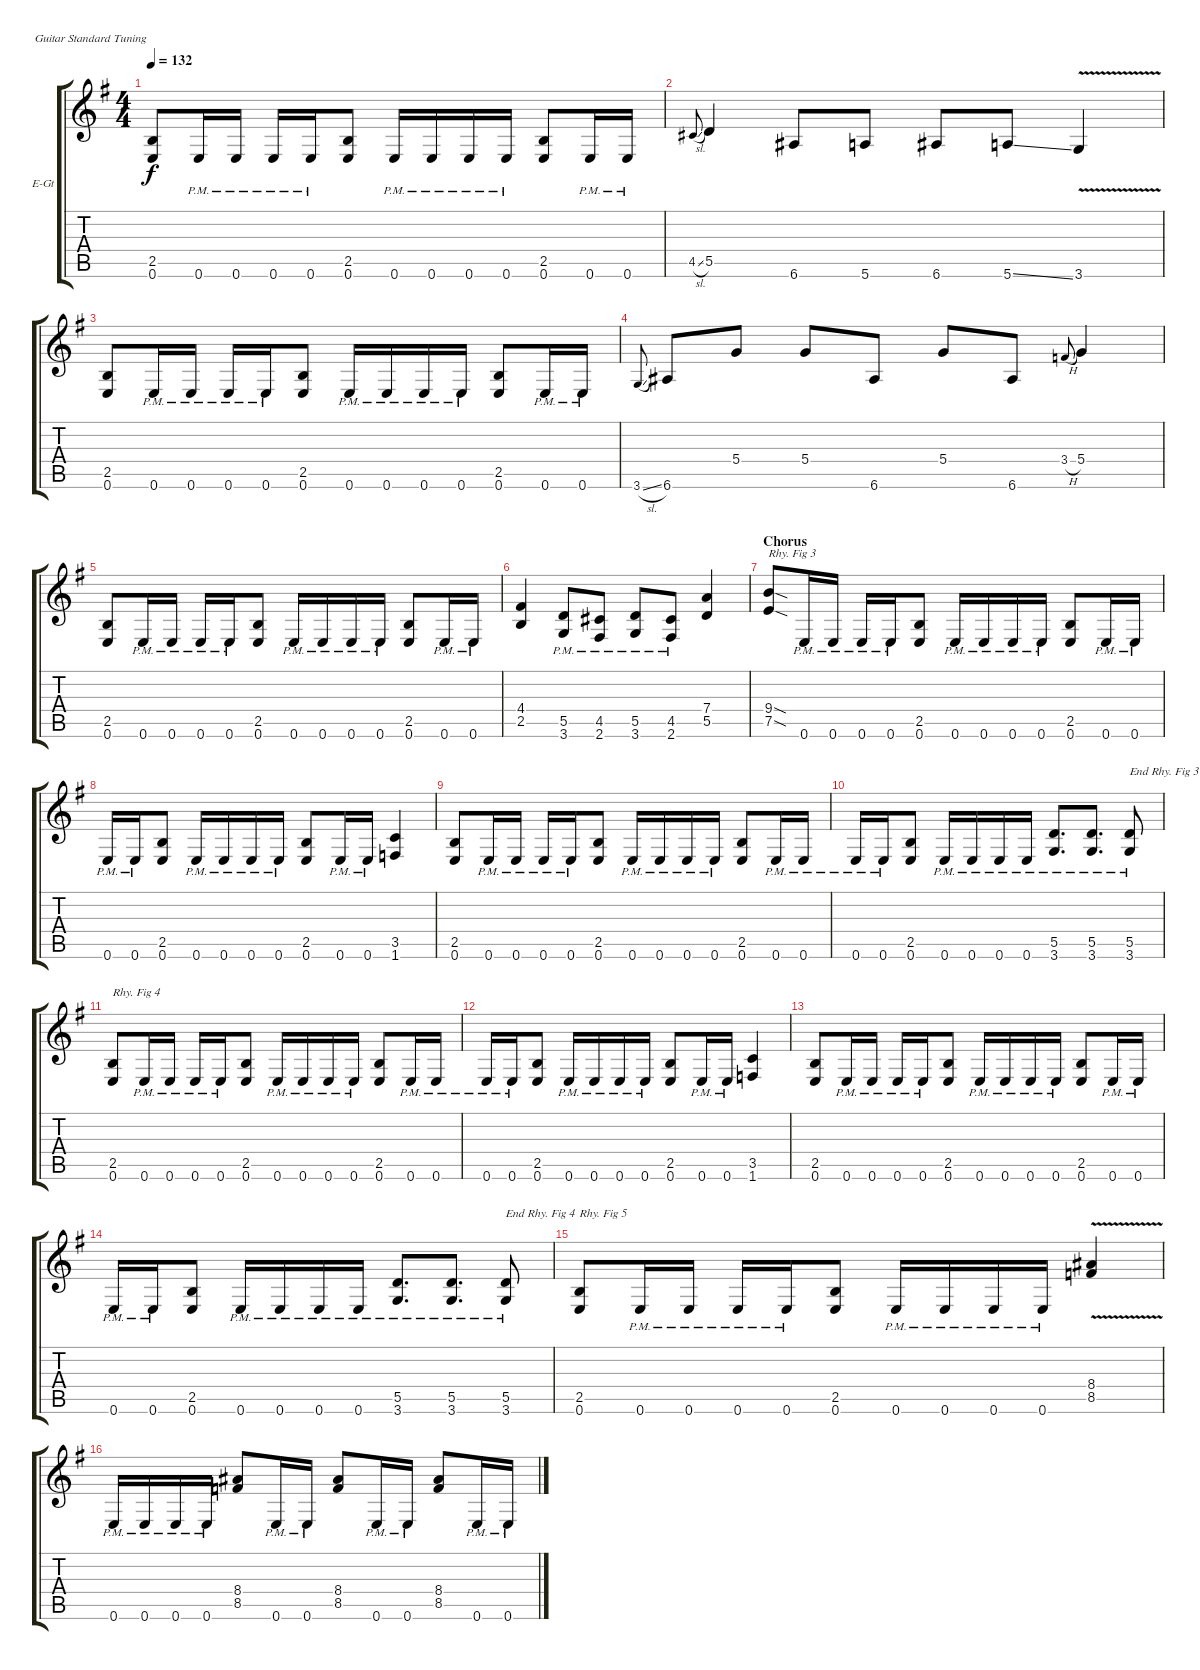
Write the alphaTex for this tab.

\bracketExtendMode groupsimilarinstruments
\firstSystemTrackNameOrientation horizontal
\otherSystemsTrackNameOrientation horizontal
\track ("Guitar 1" "E-Gt") {instrument distortionguitar}
\staff {score tabs}
\tuning (E4 B3 G3 D3 A2 E2)
\ts (4 4)
\tempo 132
\clef g2
\ks g
(2.5 0.6).8{dy f} 0.6{pm}.16 0.6{pm}.16 0.6{pm}.16 0.6{pm}.16 (2.5 0.6).8 0.6{pm}.16 0.6{pm}.16 0.6{pm}.16 0.6{pm}.16 (2.5 0.6).8 0.6{pm}.16 0.6{pm}.16 |
4.5{sl}.8{gr onbeat} 5.5.4 6.6.8 5.6.8 6.6.8 5.6{ss}.8 3.6{v}.4 |
(2.5 0.6).8 0.6{pm}.16 0.6{pm}.16 0.6{pm}.16 0.6{pm}.16 (2.5 0.6).8 0.6{pm}.16 0.6{pm}.16 0.6{pm}.16 0.6{pm}.16 (2.5 0.6).8 0.6{pm}.16 0.6{pm}.16 |
3.6{sl}.8{gr onbeat} 6.6.8 5.4.8 5.4.8 6.6.8 5.4.8 6.6.8 3.4{h}.8{gr onbeat} 5.4.4 |
(2.5 0.6).8 0.6{pm}.16 0.6{pm}.16 0.6{pm}.16 0.6{pm}.16 (2.5 0.6).8 0.6{pm}.16 0.6{pm}.16 0.6{pm}.16 0.6{pm}.16 (2.5 0.6).8 0.6{pm}.16 0.6{pm}.16 |
(4.4 2.5).4 (5.5{pm} 3.6{pm}).8 (4.5{pm} 2.6{pm}).8 (5.5{pm} 3.6{pm}).8 (4.5{pm} 2.6{pm}).8 (7.4 5.5).4 |
\section ("" "Chorus")
(9.4{sod} 7.5{sod}).8{txt "Rhy. Fig 3"} 0.6{pm}.16 0.6{pm}.16 0.6{pm}.16 0.6{pm}.16 (2.5 0.6).8 0.6{pm}.16 0.6{pm}.16 0.6{pm}.16 0.6{pm}.16 (2.5 0.6).8 0.6{pm}.16 0.6{pm}.16 |
0.6{pm}.16 0.6{pm}.16 (2.5 0.6).8 0.6{pm}.16 0.6{pm}.16 0.6{pm}.16 0.6{pm}.16 (2.5 0.6).8 0.6{pm}.16 0.6{pm}.16 (3.5 1.6).4 |
(2.5 0.6).8 0.6{pm}.16 0.6{pm}.16 0.6{pm}.16 0.6{pm}.16 (2.5 0.6).8 0.6{pm}.16 0.6{pm}.16 0.6{pm}.16 0.6{pm}.16 (2.5 0.6).8 0.6{pm}.16 0.6{pm}.16 |
0.6{pm}.16 0.6{pm}.16 (2.5 0.6).8 0.6{pm}.16 0.6{pm}.16 0.6{pm}.16 0.6{pm}.16 (5.5{pm} 3.6{pm}).8{d} (5.5{pm} 3.6{pm}).8{d} (5.5{pm} 3.6{pm}).8{txt "End Rhy. Fig 3"} |
(2.5 0.6).8{txt "Rhy. Fig 4"} 0.6{pm}.16 0.6{pm}.16 0.6{pm}.16 0.6{pm}.16 (2.5 0.6).8 0.6{pm}.16 0.6{pm}.16 0.6{pm}.16 0.6{pm}.16 (2.5 0.6).8 0.6{pm}.16 0.6{pm}.16 |
0.6{pm}.16 0.6{pm}.16 (2.5 0.6).8 0.6{pm}.16 0.6{pm}.16 0.6{pm}.16 0.6{pm}.16 (2.5 0.6).8 0.6{pm}.16 0.6{pm}.16 (3.5 1.6).4 |
(2.5 0.6).8 0.6{pm}.16 0.6{pm}.16 0.6{pm}.16 0.6{pm}.16 (2.5 0.6).8 0.6{pm}.16 0.6{pm}.16 0.6{pm}.16 0.6{pm}.16 (2.5 0.6).8 0.6{pm}.16 0.6{pm}.16 |
0.6{pm}.16 0.6{pm}.16 (2.5 0.6).8 0.6{pm}.16 0.6{pm}.16 0.6{pm}.16 0.6{pm}.16 (5.5{pm} 3.6{pm}).8{d} (5.5{pm} 3.6{pm}).8{d} (5.5{pm} 3.6{pm}).8{txt "End Rhy. Fig 4"} |
(2.5 0.6).8{txt "Rhy. Fig 5"} 0.6{pm}.16 0.6{pm}.16 0.6{pm}.16 0.6{pm}.16 (2.5 0.6).8 0.6{pm}.16 0.6{pm}.16 0.6{pm}.16 0.6{pm}.16 (8.4{v} 8.5{v}).4 |
0.6{pm}.16 0.6{pm}.16 0.6{pm}.16 0.6{pm}.16 (8.4 8.5).8 0.6{pm}.16 0.6{pm}.16 (8.4 8.5).8 0.6{pm}.16 0.6{pm}.16 (8.4 8.5).8 0.6{pm}.16 0.6{pm}.16
